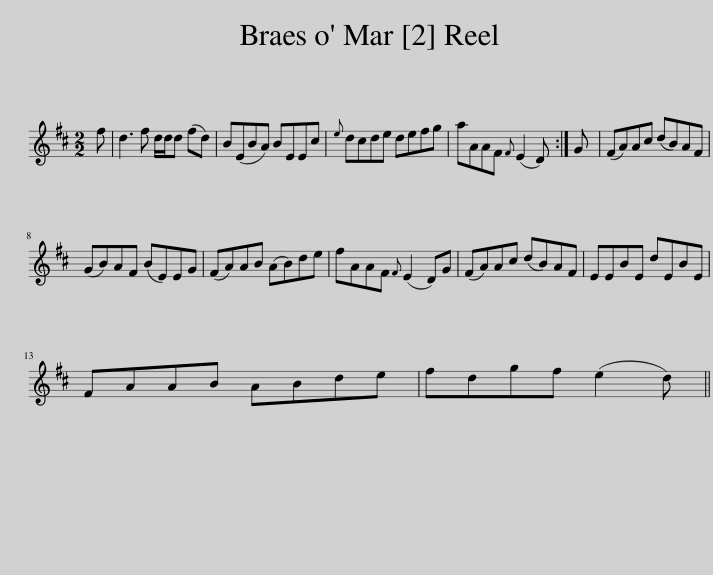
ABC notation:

X:1
L:1/8
M:2/2
I:linebreak $
K:D
V:1 treble
V:1
 f | d3 f d/d/d (fd) | B(EBA) BEEc |{e} dcde defg | aAAF{F} (E2 D) :| %5
 G | (FA)Ac (dB)AF |$ (GB)AF (BE)EG | (FA)AB (AB)de | fAAF{F} (E2 D)G | %10
 (FA)Ac (dB)AF | EEBE dEBE |$ FAAB ABde | fdgf (e2 d) || %14
